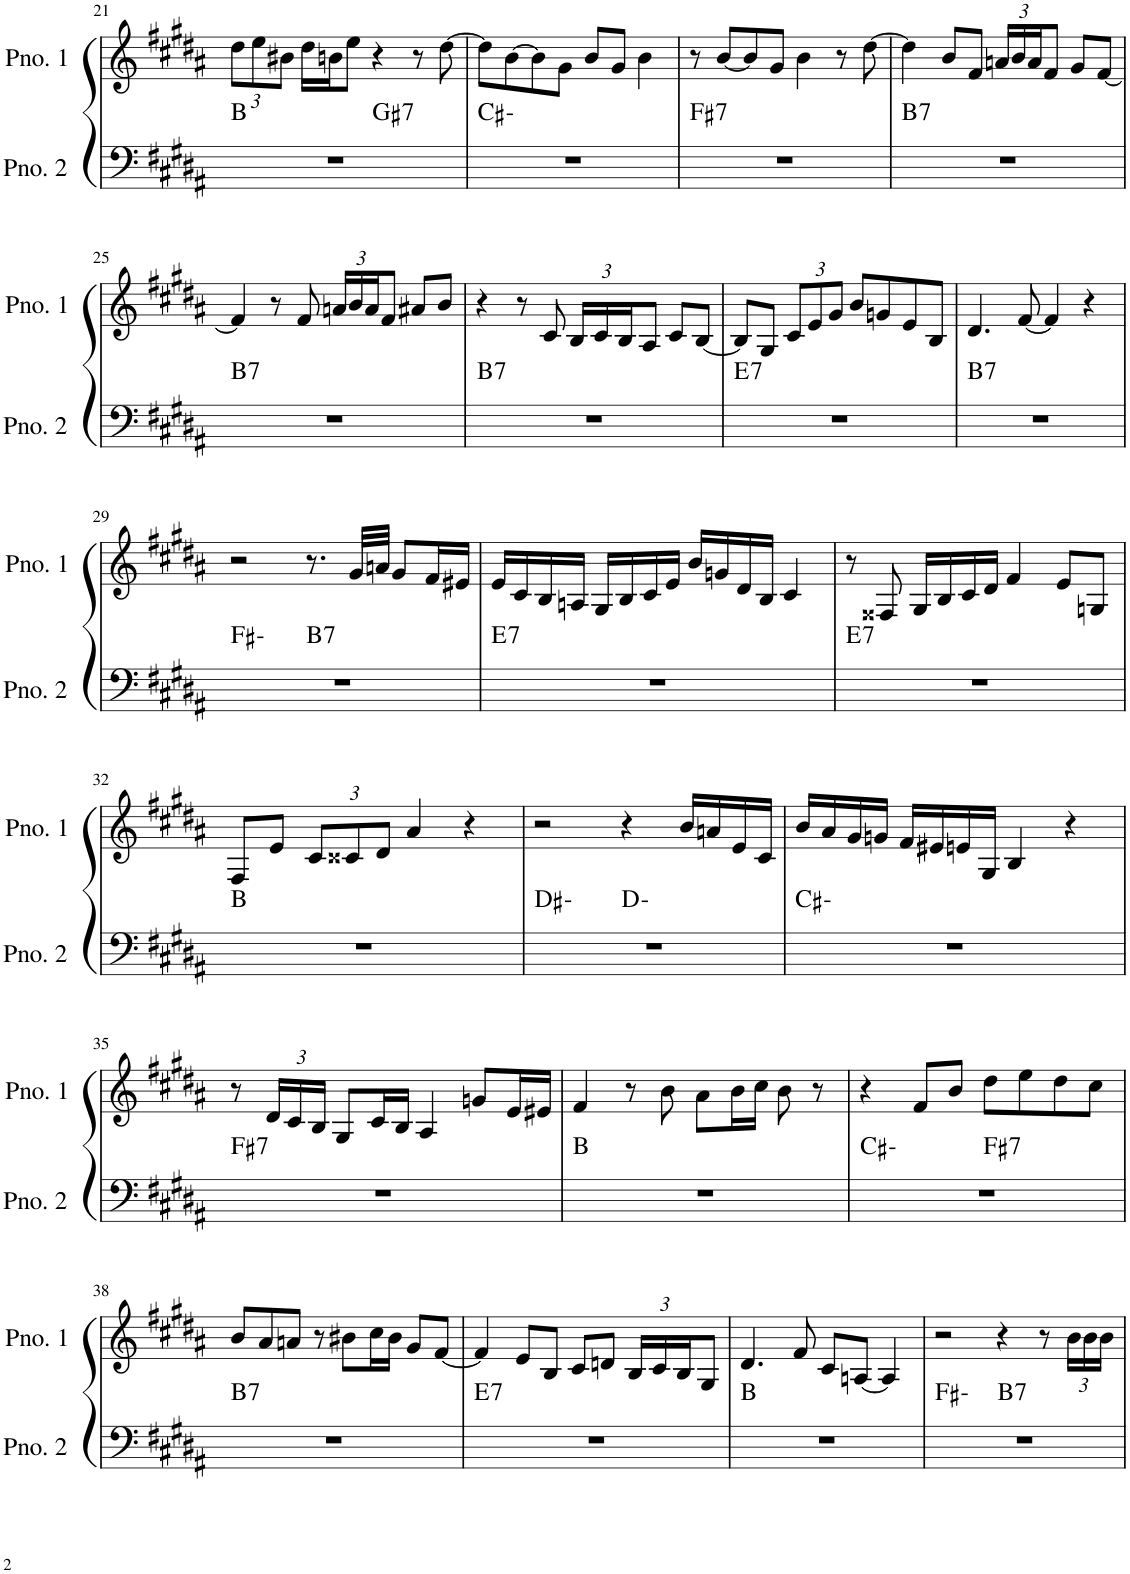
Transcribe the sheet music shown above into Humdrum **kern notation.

**kern	**harte	**kern
*part2	*part2	*part1
*staff2	*	*staff1
*I"ピアノ 2	*	*I"ピアノ 1
!!LO:PB:g=z
*clefF4	*	*clefG2
*k[f#c#g#d#a#]	*	*k[f#c#g#d#a#]
*M4/4	*	*M4/4
*	*	*Xbrackettup
=21	=21	=21
*^	*	*
1r	2ryy	B:maj	12dd#\L
.	.	.	12ee\
.	.	.	12b#X\J
.	.	.	16dd#\LL
.	.	.	16bn\J
.	.	.	8ee\J
!	!	!LO:H:kt=7	!
.	2ryy	G#:7	4r
.	.	.	8r
.	.	.	[8dd#\
*v	*v	*	*
=22	=22	=22
1r	C#:min	8dd#\L]
.	.	[8b\
.	.	8b\]
.	.	8g#\J
.	.	8b/L
.	.	8g#/J
.	.	4b\
=23	=23	=23
!	!LO:H:kt=7	!
1r	F#:7	8r
.	.	[8b/L
.	.	8b/]
.	.	8g#/J
.	.	4b\
.	.	8r
.	.	[8dd#\
=24	=24	=24
!	!LO:H:kt=7	!
1r	B:7	4dd#\]
.	.	8b/L
.	.	8f#/J
.	.	24an/LL
.	.	24b/
.	.	24a/J
.	.	8f#/J
.	.	8g#/L
.	.	[8f#/J
!!LO:LB:g=z
=25	=25	=25
!	!LO:H:kt=7	!
1r	B:7	4f#/]
.	.	8r
.	.	8f#/
.	.	24an/LL
.	.	24b/
.	.	24a/J
.	.	8f#/J
.	.	8a#X/L
.	.	8b/J
=26	=26	=26
!	!LO:H:kt=7	!
1r	B:7	4r
.	.	8r
.	.	8c#/
.	.	24B/LL
.	.	24c#/
.	.	24B/J
.	.	8A#/J
.	.	8c#/L
.	.	[8B/J
=27	=27	=27
!	!LO:H:kt=7	!
1r	E:7	8B/L]
.	.	8G#/J
.	.	12c#/L
.	.	12e/
.	.	12g#/J
.	.	8b/L
.	.	8gn/
.	.	8e/
.	.	8B/J
=28	=28	=28
!	!LO:H:kt=7	!
1r	B:7	4.d#/
.	.	[8f#/
.	.	4f#/]
.	.	4r
!!LO:LB:g=z
=29	=29	=29
*^	*	*
1r	2ryy	F#:min	2r
!	!	!LO:H:kt=7	!
.	2ryy	B:7	8.r
.	.	.	32g#/LLL
.	.	.	32an/JJJ
.	.	.	8g#/L
.	.	.	16f#/L
.	.	.	16e#X/JJ
=30	=30	=30	=30
!	!	!LO:H:kt=7	!
*v	*v	*	*
1r	E:7	16e/LL
.	.	16c#/
.	.	16B/
.	.	16An/JJ
.	.	16G#/LL
.	.	16B/
.	.	16c#/
.	.	16e/JJ
.	.	16b/LL
.	.	16gn/
.	.	16d#/
.	.	16B/JJ
.	.	4c#/
=31	=31	=31
!	!LO:H:kt=7	!
1r	E:7	8r
.	.	8F##X/
.	.	16G#/LL
.	.	16B/
.	.	16c#/
.	.	16d#/JJ
.	.	4f#/
.	.	8e/L
.	.	8Gn/J
!!LO:LB:g=z
=32	=32	=32
1r	B:maj	8F#/L
.	.	8e/J
.	.	12c#/L
.	.	12c##X/
.	.	12d#/J
.	.	4a#/
.	.	4r
=33	=33	=33
*^	*	*
1r	2ryy	D#:min	2r
.	2ryy	D:min	4r
.	.	.	16b/LL
.	.	.	16an/
.	.	.	16e/
.	.	.	16c#/JJ
*v	*v	*	*
=34	=34	=34
1r	C#:min	16b/LL
.	.	16a#/
.	.	16g#/
.	.	16gn/JJ
.	.	16f#/LL
.	.	16e#X/
.	.	16en/
.	.	16G#/JJ
.	.	4B/
.	.	4r
!!LO:LB:g=z
=35	=35	=35
!	!LO:H:kt=7	!
1r	F#:7	8r
.	.	24d#/LL
.	.	24c#/
.	.	24B/JJ
.	.	8G#/L
.	.	16c#/L
.	.	16B/JJ
.	.	4A#/
.	.	8gn/L
.	.	16e/L
.	.	16e#X/JJ
=36	=36	=36
1r	B:maj	4f#/
.	.	8r
.	.	8b\
.	.	8a#\L
.	.	16b\L
.	.	16cc#\JJ
.	.	8b\
.	.	8r
=37	=37	=37
*^	*	*
1r	2ryy	C#:min	4r
.	.	.	8f#/L
.	.	.	8b/J
!	!	!LO:H:kt=7	!
.	2ryy	F#:7	8dd#\L
.	.	.	8ee\
.	.	.	8dd#\
.	.	.	8cc#\J
!!LO:LB:g=z
=38	=38	=38	=38
!	!	!LO:H:kt=7	!
*v	*v	*	*
1r	B:7	8b/L
.	.	8a#/
.	.	8an/J
.	.	8r
.	.	8b#X\L
.	.	16cc#\L
.	.	16b#\JJ
.	.	8g#/L
.	.	[8f#/J
=39	=39	=39
!	!LO:H:kt=7	!
1r	E:7	4f#/]
.	.	8e/L
.	.	8B/J
.	.	8c#/L
.	.	8dn/J
.	.	24B/LL
.	.	24c#/
.	.	24B/J
.	.	8G#/J
=40	=40	=40
1r	B:maj	4.d#/
.	.	8f#/
.	.	8c#/L
.	.	[8An/J
.	.	4A/]
=41	=41	=41
*^	*	*
1r	2ryy	F#:min	2r
!	!	!LO:H:kt=7	!
.	2ryy	B:7	4r
.	.	.	8r
.	.	.	24b\LL
.	.	.	24b\
.	.	.	24b\JJ
*v	*v	*	*
=	=	=
*-	*-	*-
